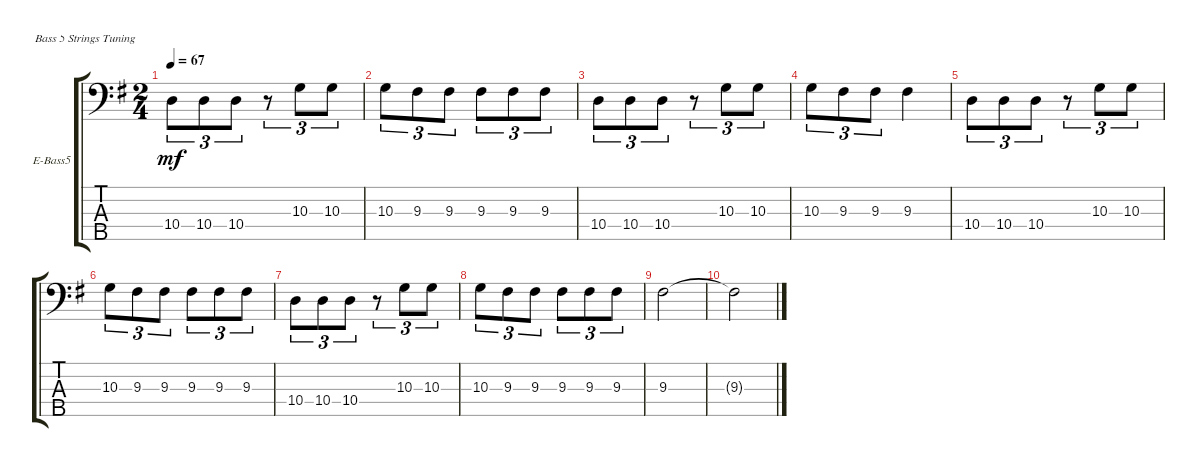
\bracketExtendMode groupsimilarinstruments
\firstSystemTrackNameOrientation horizontal
\otherSystemsTrackNameOrientation horizontal
\track ("baz (Andrey Stefnuk)" "E-Bass5") {instrument electricbasspick}
\staff {score tabs}
\tuning (G2 D2 A1 E1 B0)
\ts (2 4)
\tempo 67
\clef f4
\ks eminor
10.4.8{tu (3 2) dy mf} 10.4.8{tu (3 2)} 10.4.8{tu (3 2)} r.8{tu (3 2)} 10.3.8{tu (3 2)} 10.3.8{tu (3 2)} |
10.3.8{tu (3 2)} 9.3.8{tu (3 2)} 9.3.8{tu (3 2)} 9.3.8{tu (3 2)} 9.3.8{tu (3 2)} 9.3.8{tu (3 2)} |
10.4.8{tu (3 2)} 10.4.8{tu (3 2)} 10.4.8{tu (3 2)} r.8{tu (3 2)} 10.3.8{tu (3 2)} 10.3.8{tu (3 2)} |
10.3.8{tu (3 2)} 9.3.8{tu (3 2)} 9.3.8{tu (3 2)} 9.3.4 |
10.4.8{tu (3 2)} 10.4.8{tu (3 2)} 10.4.8{tu (3 2)} r.8{tu (3 2)} 10.3.8{tu (3 2)} 10.3.8{tu (3 2)} |
10.3.8{tu (3 2)} 9.3.8{tu (3 2)} 9.3.8{tu (3 2)} 9.3.8{tu (3 2)} 9.3.8{tu (3 2)} 9.3.8{tu (3 2)} |
10.4.8{tu (3 2)} 10.4.8{tu (3 2)} 10.4.8{tu (3 2)} r.8{tu (3 2)} 10.3.8{tu (3 2)} 10.3.8{tu (3 2)} |
10.3.8{tu (3 2)} 9.3.8{tu (3 2)} 9.3.8{tu (3 2)} 9.3.8{tu (3 2)} 9.3.8{tu (3 2)} 9.3.8{tu (3 2)} |
9.3.2 |
9.3{t}.2
